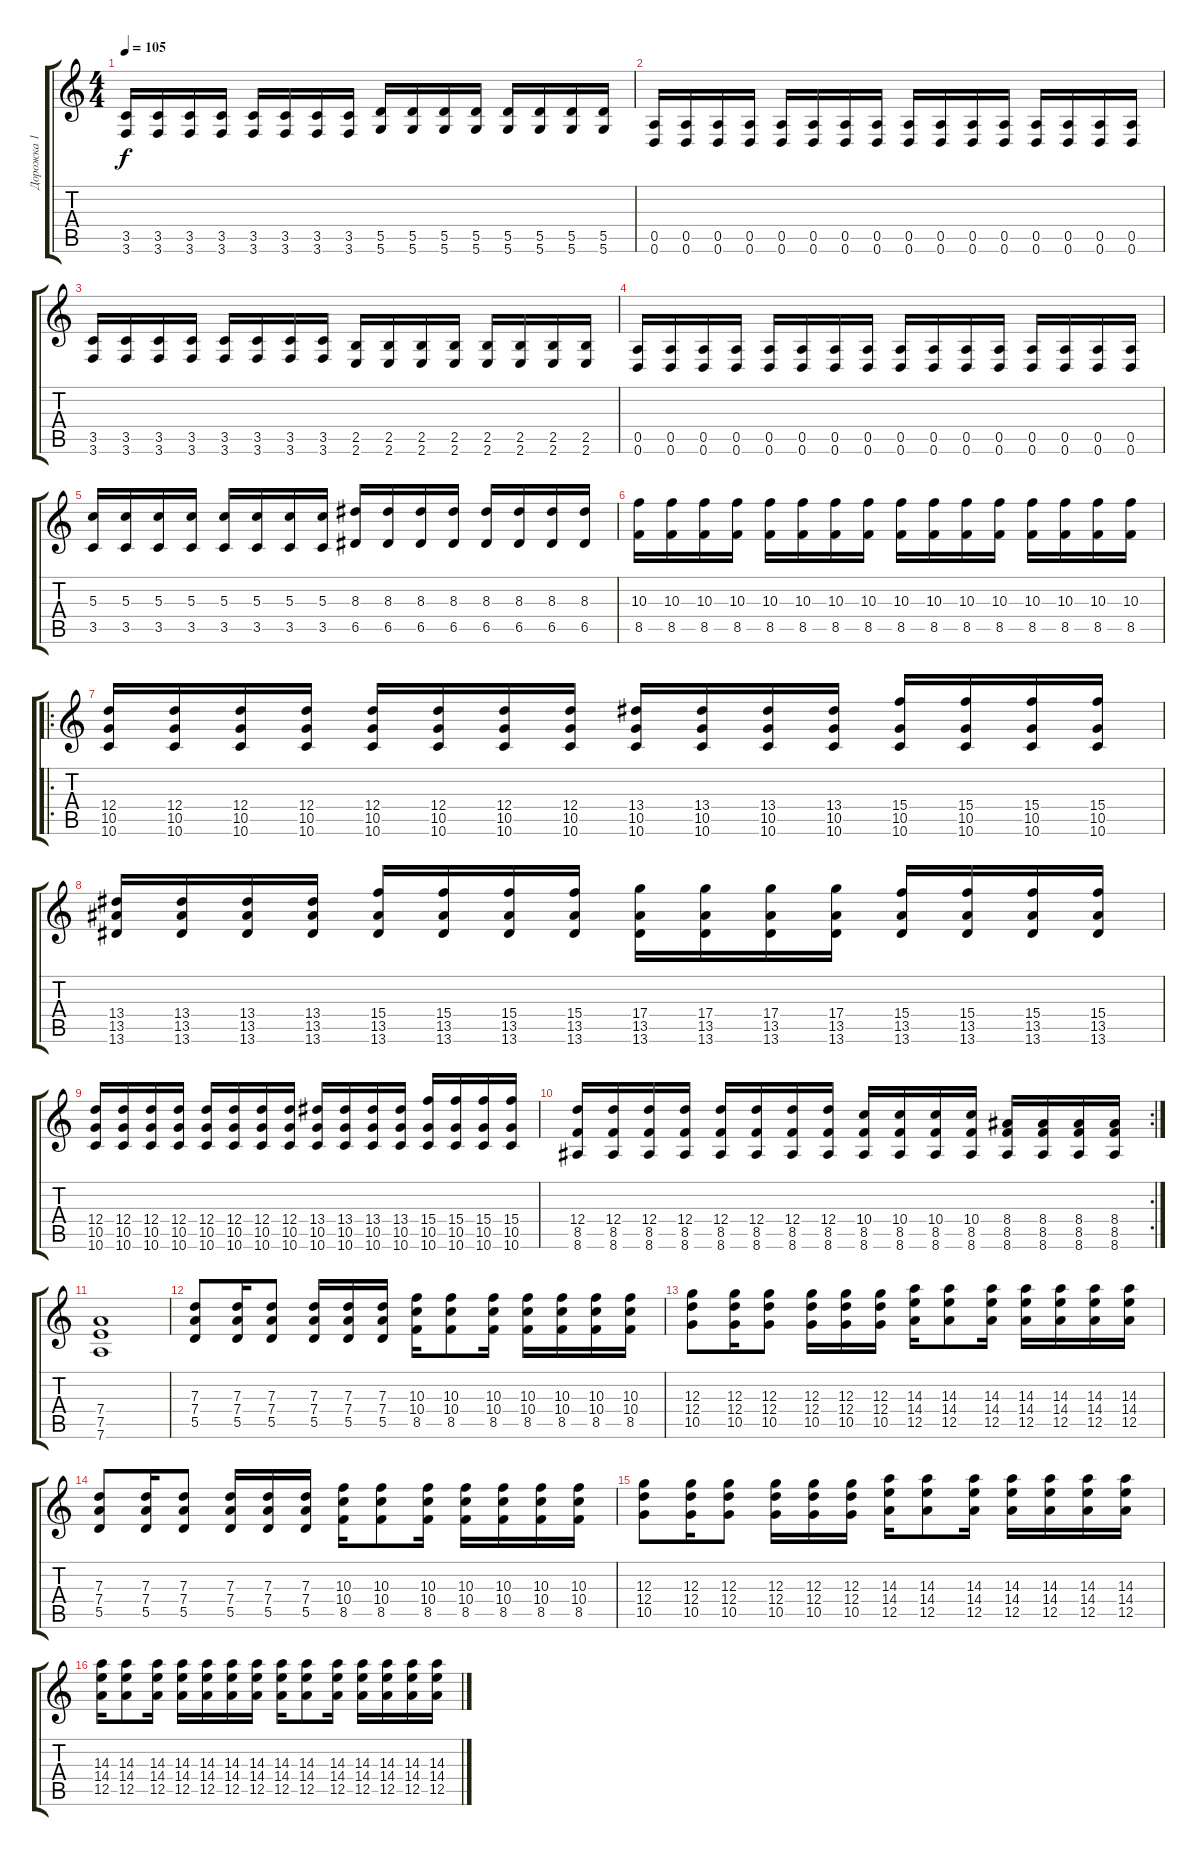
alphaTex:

\track ("Дорожка 1" "Дорожка 1") {instrument overdrivenguitar}
\staff {score tabs}
\tuning (E4 B3 G3 D3 A2 D2) {hide}
\ts (4 4)
\tempo 105
\clef g2
\ks c
(3.5 3.6).16{dy f} (3.5 3.6).16 (3.5 3.6).16 (3.5 3.6).16 (3.5 3.6).16 (3.5 3.6).16 (3.5 3.6).16 (3.5 3.6).16 (5.5 5.6).16 (5.5 5.6).16 (5.5 5.6).16 (5.5 5.6).16 (5.5 5.6).16 (5.5 5.6).16 (5.5 5.6).16 (5.5 5.6).16 |
(0.5 0.6).16 (0.5 0.6).16 (0.5 0.6).16 (0.5 0.6).16 (0.5 0.6).16 (0.5 0.6).16 (0.5 0.6).16 (0.5 0.6).16 (0.5 0.6).16 (0.5 0.6).16 (0.5 0.6).16 (0.5 0.6).16 (0.5 0.6).16 (0.5 0.6).16 (0.5 0.6).16 (0.5 0.6).16 |
(3.5 3.6).16 (3.5 3.6).16 (3.5 3.6).16 (3.5 3.6).16 (3.5 3.6).16 (3.5 3.6).16 (3.5 3.6).16 (3.5 3.6).16 (2.5 2.6).16 (2.5 2.6).16 (2.5 2.6).16 (2.5 2.6).16 (2.5 2.6).16 (2.5 2.6).16 (2.5 2.6).16 (2.5 2.6).16 |
(0.5 0.6).16 (0.5 0.6).16 (0.5 0.6).16 (0.5 0.6).16 (0.5 0.6).16 (0.5 0.6).16 (0.5 0.6).16 (0.5 0.6).16 (0.5 0.6).16 (0.5 0.6).16 (0.5 0.6).16 (0.5 0.6).16 (0.5 0.6).16 (0.5 0.6).16 (0.5 0.6).16 (0.5 0.6).16 |
(5.3 3.5).16 (5.3 3.5).16 (5.3 3.5).16 (5.3 3.5).16 (5.3 3.5).16 (5.3 3.5).16 (5.3 3.5).16 (5.3 3.5).16 (8.3 6.5).16 (8.3 6.5).16 (8.3 6.5).16 (8.3 6.5).16 (8.3 6.5).16 (8.3 6.5).16 (8.3 6.5).16 (8.3 6.5).16 |
(10.3 8.5).16 (10.3 8.5).16 (10.3 8.5).16 (10.3 8.5).16 (10.3 8.5).16 (10.3 8.5).16 (10.3 8.5).16 (10.3 8.5).16 (10.3 8.5).16 (10.3 8.5).16 (10.3 8.5).16 (10.3 8.5).16 (10.3 8.5).16 (10.3 8.5).16 (10.3 8.5).16 (10.3 8.5).16 |
\ro
(12.4 10.5 10.6).16 (12.4 10.5 10.6).16 (12.4 10.5 10.6).16 (12.4 10.5 10.6).16 (12.4 10.5 10.6).16 (12.4 10.5 10.6).16 (12.4 10.5 10.6).16 (12.4 10.5 10.6).16 (13.4 10.5 10.6).16 (13.4 10.5 10.6).16 (13.4 10.5 10.6).16 (13.4 10.5 10.6).16 (15.4 10.5 10.6).16 (15.4 10.5 10.6).16 (15.4 10.5 10.6).16 (15.4 10.5 10.6).16 |
(13.4 13.5 13.6).16 (13.4 13.5 13.6).16 (13.4 13.5 13.6).16 (13.4 13.5 13.6).16 (15.4 13.5 13.6).16 (15.4 13.5 13.6).16 (15.4 13.5 13.6).16 (15.4 13.5 13.6).16 (17.4 13.5 13.6).16 (17.4 13.5 13.6).16 (17.4 13.5 13.6).16 (17.4 13.5 13.6).16 (15.4 13.5 13.6).16 (15.4 13.5 13.6).16 (15.4 13.5 13.6).16 (15.4 13.5 13.6).16 |
(12.4 10.5 10.6).16 (12.4 10.5 10.6).16 (12.4 10.5 10.6).16 (12.4 10.5 10.6).16 (12.4 10.5 10.6).16 (12.4 10.5 10.6).16 (12.4 10.5 10.6).16 (12.4 10.5 10.6).16 (13.4 10.5 10.6).16 (13.4 10.5 10.6).16 (13.4 10.5 10.6).16 (13.4 10.5 10.6).16 (15.4 10.5 10.6).16 (15.4 10.5 10.6).16 (15.4 10.5 10.6).16 (15.4 10.5 10.6).16 |
\rc 2
(12.4 8.5 8.6).16 (12.4 8.5 8.6).16 (12.4 8.5 8.6).16 (12.4 8.5 8.6).16 (12.4 8.5 8.6).16 (12.4 8.5 8.6).16 (12.4 8.5 8.6).16 (12.4 8.5 8.6).16 (10.4 8.5 8.6).16 (10.4 8.5 8.6).16 (10.4 8.5 8.6).16 (10.4 8.5 8.6).16 (8.4 8.5 8.6).16 (8.4 8.5 8.6).16 (8.4 8.5 8.6).16 (8.4 8.5 8.6).16 |
(7.4 7.5 7.6).1 |
(7.3 7.4 5.5).8 (7.3 7.4 5.5).16 (7.3 7.4 5.5).8 (7.3 7.4 5.5).16 (7.3 7.4 5.5).16 (7.3 7.4 5.5).16 (10.3 10.4 8.5).16 (10.3 10.4 8.5).8 (10.3 10.4 8.5).16 (10.3 10.4 8.5).16 (10.3 10.4 8.5).16 (10.3 10.4 8.5).16 (10.3 10.4 8.5).16 |
(12.3 12.4 10.5).8 (12.3 12.4 10.5).16 (12.3 12.4 10.5).8 (12.3 12.4 10.5).16 (12.3 12.4 10.5).16 (12.3 12.4 10.5).16 (14.3 14.4 12.5).16 (14.3 14.4 12.5).8 (14.3 14.4 12.5).16 (14.3 14.4 12.5).16 (14.3 14.4 12.5).16 (14.3 14.4 12.5).16 (14.3 14.4 12.5).16 |
(7.3 7.4 5.5).8 (7.3 7.4 5.5).16 (7.3 7.4 5.5).8 (7.3 7.4 5.5).16 (7.3 7.4 5.5).16 (7.3 7.4 5.5).16 (10.3 10.4 8.5).16 (10.3 10.4 8.5).8 (10.3 10.4 8.5).16 (10.3 10.4 8.5).16 (10.3 10.4 8.5).16 (10.3 10.4 8.5).16 (10.3 10.4 8.5).16 |
(12.3 12.4 10.5).8 (12.3 12.4 10.5).16 (12.3 12.4 10.5).8 (12.3 12.4 10.5).16 (12.3 12.4 10.5).16 (12.3 12.4 10.5).16 (14.3 14.4 12.5).16 (14.3 14.4 12.5).8 (14.3 14.4 12.5).16 (14.3 14.4 12.5).16 (14.3 14.4 12.5).16 (14.3 14.4 12.5).16 (14.3 14.4 12.5).16 |
(14.3 14.4 12.5).16 (14.3 14.4 12.5).8 (14.3 14.4 12.5).16 (14.3 14.4 12.5).16 (14.3 14.4 12.5).16 (14.3 14.4 12.5).16 (14.3 14.4 12.5).16 (14.3 14.4 12.5).16 (14.3 14.4 12.5).8 (14.3 14.4 12.5).16 (14.3 14.4 12.5).16 (14.3 14.4 12.5).16 (14.3 14.4 12.5).16 (14.3 14.4 12.5).16
